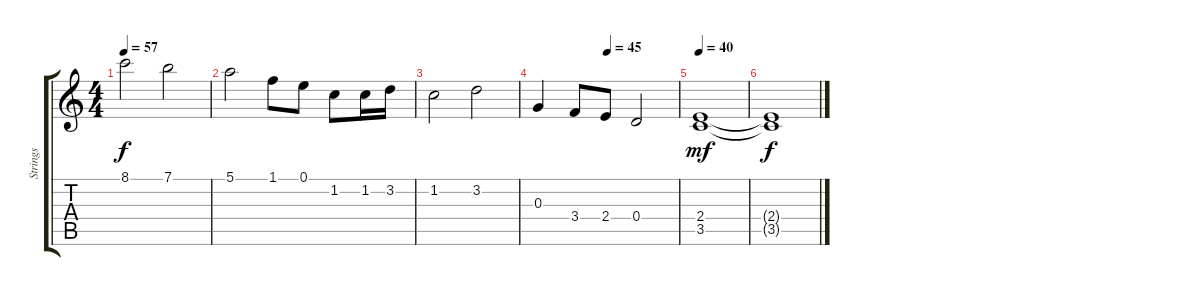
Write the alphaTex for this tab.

\track ("Strings" "Strings") {instrument stringensemble1}
\staff {score tabs}
\tuning (E5 B4 G4 D4 A3 E3) {hide}
\ts (4 4)
\tempo 57
\clef g2
\ks c
8.1.2{dy f} 7.1.2 |
5.1.2 1.1.8 0.1.8 1.2.8 1.2.16 3.2.16 |
1.2.2 3.2.2 |
\tempo (45 0.5)
0.3.4 3.4.8 2.4.8 0.4.2 |
\tempo 40
(2.4 3.5).1{dy mf} |
(2.4{t} 3.5{t}).1{dy f}
